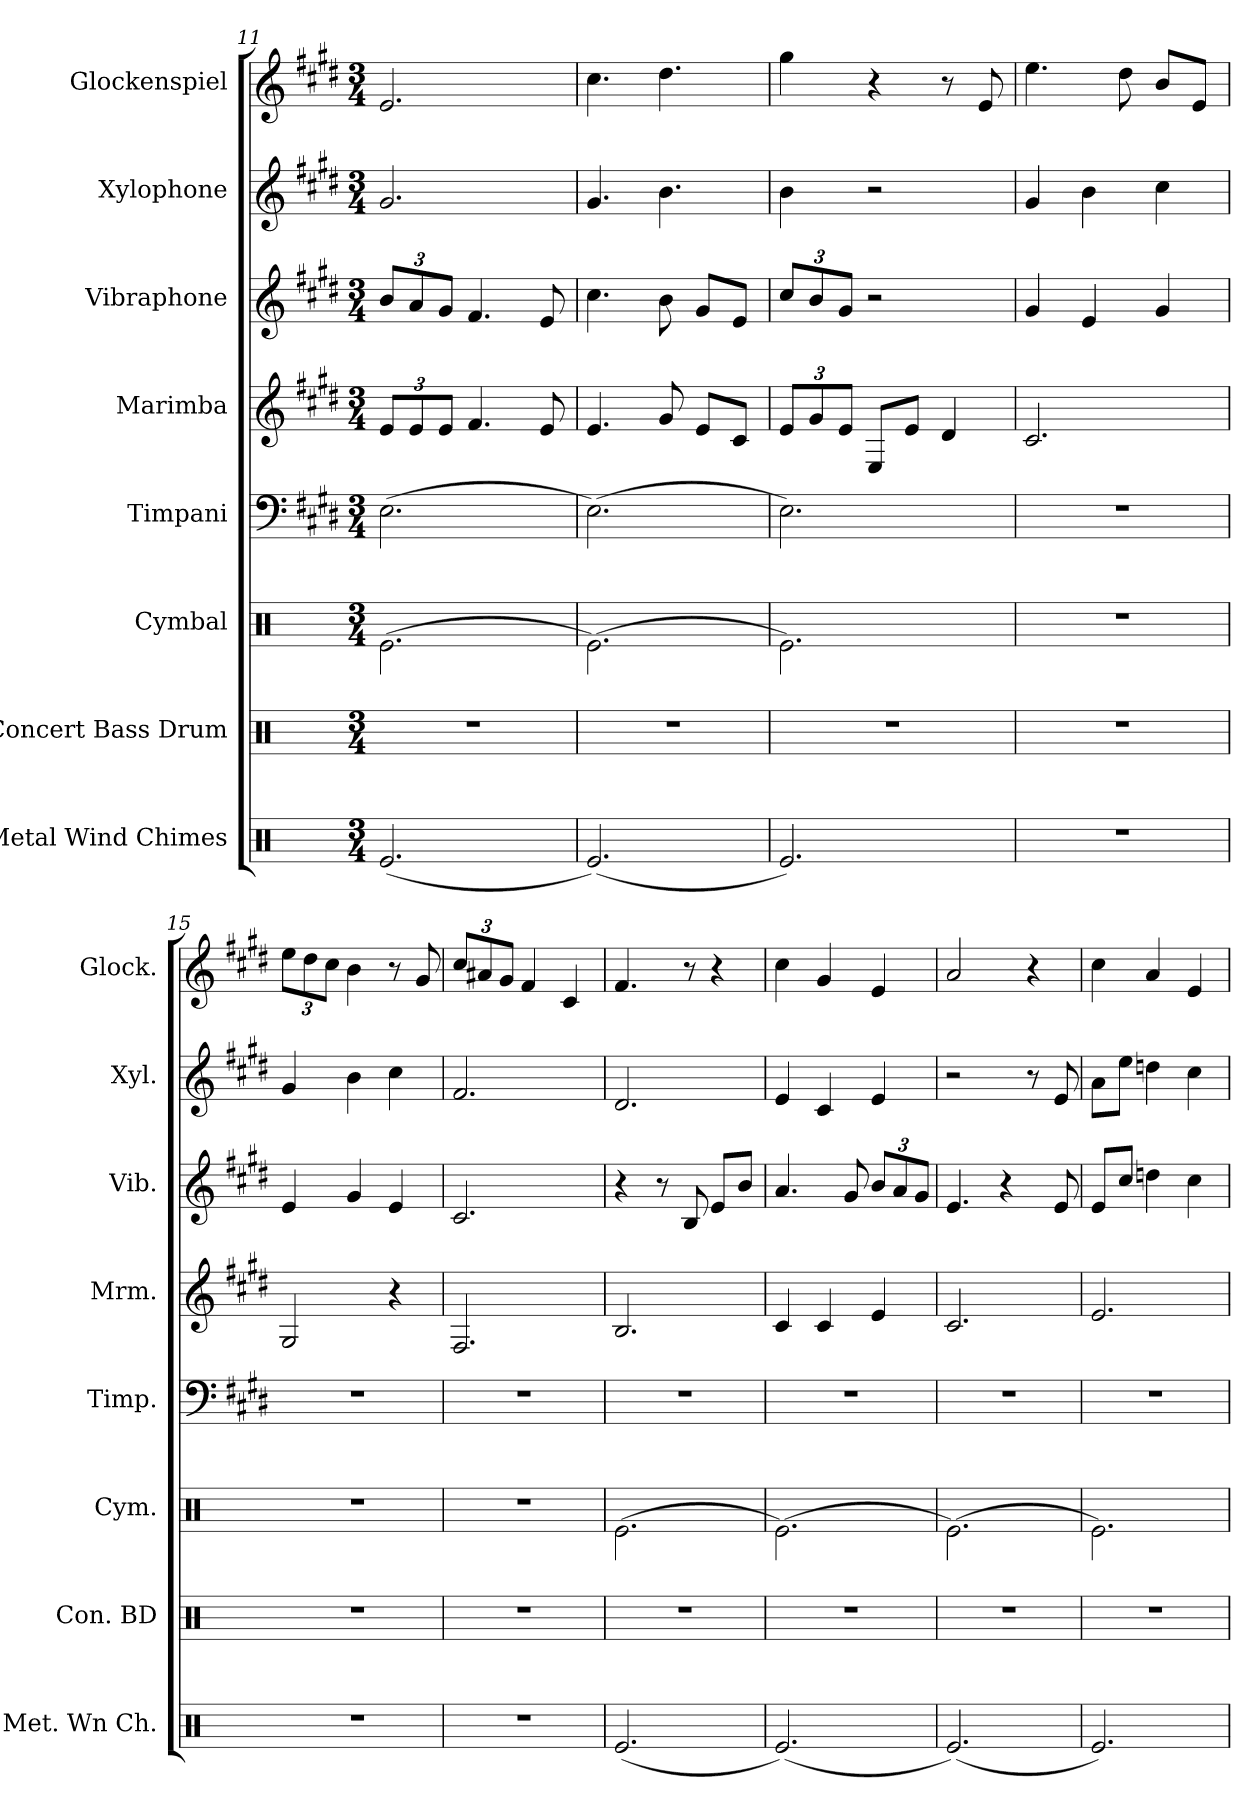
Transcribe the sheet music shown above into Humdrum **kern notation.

**kern	**kern	**kern	**kern	**kern	**kern	**kern	**kern
*part8	*part7	*part6	*part5	*part4	*part3	*part2	*part1
*staff8	*staff7	*staff6	*staff5	*staff4	*staff3	*staff2	*staff1
*I"Metal Wind Chimes	*I"Concert Bass Drum	*I"Cymbal	*I"Timpani	*I"Marimba	*I"Vibraphone	*I"Xylophone	*I"Glockenspiel
*I'Met. Wn Ch.	*I'Con. BD	*I'Cym.	*I'Timp.	*I'Mrm.	*I'Vib.	*I'Xyl.	*I'Glock.
*clefX	*clefX	*clefX	*clefF4	*clefG2	*clefG2	*clefG2	*clefG2
*	*	*	*	*	*	*ITrd-7c-12	*ITrd-14c-24
*k[]	*k[]	*k[]	*k[f#c#g#d#]	*k[f#c#g#d#]	*k[f#c#g#d#]	*k[f#c#g#d#]	*k[f#c#g#d#]
*M3/4	*M3/4	*M3/4	*M3/4	*M3/4	*M3/4	*M3/4	*M3/4
*	*	*	*	*Xbrackettup	*Xbrackettup	*	*
=11	=11	=11	=11	=11	=11	=11	=11
(<2.Re/	2.r	(>2.Re\	(>2.E\	12e/L	12b/L	2.gg#/	2.eee/
.	.	.	.	12e/	12a/	.	.
.	.	.	.	12e/J	12g#/J	.	.
.	.	.	.	4.f#/	4.f#/	.	.
.	.	.	.	8e/	8e/	.	.
=12	=12	=12	=12	=12	=12	=12	=12
(<2.Re/)	2.r	(>2.Re\)	(>2.E\)	4.e/	4.cc#\	4.gg#/	4.cccc#\
.	.	.	.	8g#/	8b\	4.bb\	4.dddd#\
.	.	.	.	8e/L	8g#/L	.	.
.	.	.	.	8c#/J	8e/J	.	.
=13	=13	=13	=13	=13	=13	=13	=13
2.Re/)	2.r	2.Re\)	2.E\)	12e/L	12cc#/L	4bb\	4gggg#\
.	.	.	.	12g#/	12b/	.	.
.	.	.	.	12e/J	12g#/J	.	.
.	.	.	.	8E/L	2r	2r	4r
.	.	.	.	8e/J	.	.	.
.	.	.	.	4d#/	.	.	8r
.	.	.	.	.	.	.	8eee/
!!LO:PB:g=z
=14	=14	=14	=14	=14	=14	=14	=14
2.r	2.r	2.r	2.r	2.c#/	4g#/	4gg#/	4.eeee\
.	.	.	.	.	4e/	4bb\	.
.	.	.	.	.	.	.	8dddd#\
.	.	.	.	.	4g#/	4ccc#\	8bbb/L
.	.	.	.	.	.	.	8eee/J
=15	=15	=15	=15	=15	=15	=15	=15
*	*	*	*	*	*	*	*Xbrackettup
2.r	2.r	2.r	2.r	2G#/	4e/	4gg#/	12eeee\L
.	.	.	.	.	.	.	12dddd#\
.	.	.	.	.	.	.	12cccc#\J
.	.	.	.	.	4g#/	4bb\	4bbb\
.	.	.	.	4r	4e/	4ccc#\	8r
.	.	.	.	.	.	.	8ggg#/
=16	=16	=16	=16	=16	=16	=16	=16
2.r	2.r	2.r	2.r	2.F#/	2.c#/	2.ff#/	12cccc#/L
.	.	.	.	.	.	.	12aaa#X/
.	.	.	.	.	.	.	12ggg#/J
.	.	.	.	.	.	.	4fff#/
.	.	.	.	.	.	.	4ccc#/
=17	=17	=17	=17	=17	=17	=17	=17
(<2.Re/	2.r	(>2.Re\	2.r	2.B/	4r	2.dd#/	4.fff#/
.	.	.	.	.	8r	.	.
.	.	.	.	.	8B/	.	8r
.	.	.	.	.	8e/L	.	4r
.	.	.	.	.	8b/J	.	.
=18	=18	=18	=18	=18	=18	=18	=18
(<2.Re/)	2.r	(>2.Re\)	2.r	4c#/	4.a/	4ee/	4cccc#\
.	.	.	.	4c#/	.	4cc#/	4ggg#/
.	.	.	.	.	8g#/	.	.
.	.	.	.	4e/	12b/L	4ee/	4eee/
.	.	.	.	.	12a/	.	.
.	.	.	.	.	12g#/J	.	.
=19	=19	=19	=19	=19	=19	=19	=19
(<2.Re/)	2.r	(>2.Re\)	2.r	2.c#/	4.e/	2r	2aaa/
.	.	.	.	.	4r	.	.
.	.	.	.	.	.	8r	4r
.	.	.	.	.	8e/	8ee/	.
!!LO:PB:g=z
=20	=20	=20	=20	=20	=20	=20	=20
2.Re/)	2.r	2.Re\)	2.r	2.e/	8e/L	8aa\L	4cccc#\
.	.	.	.	.	8cc#/J	8eee\J	.
.	.	.	.	.	4ddn\	4dddn\	4aaa/
.	.	.	.	.	4cc#\	4ccc#\	4eee/
=	=	=	=	=	=	=	=
*-	*-	*-	*-	*-	*-	*-	*-
